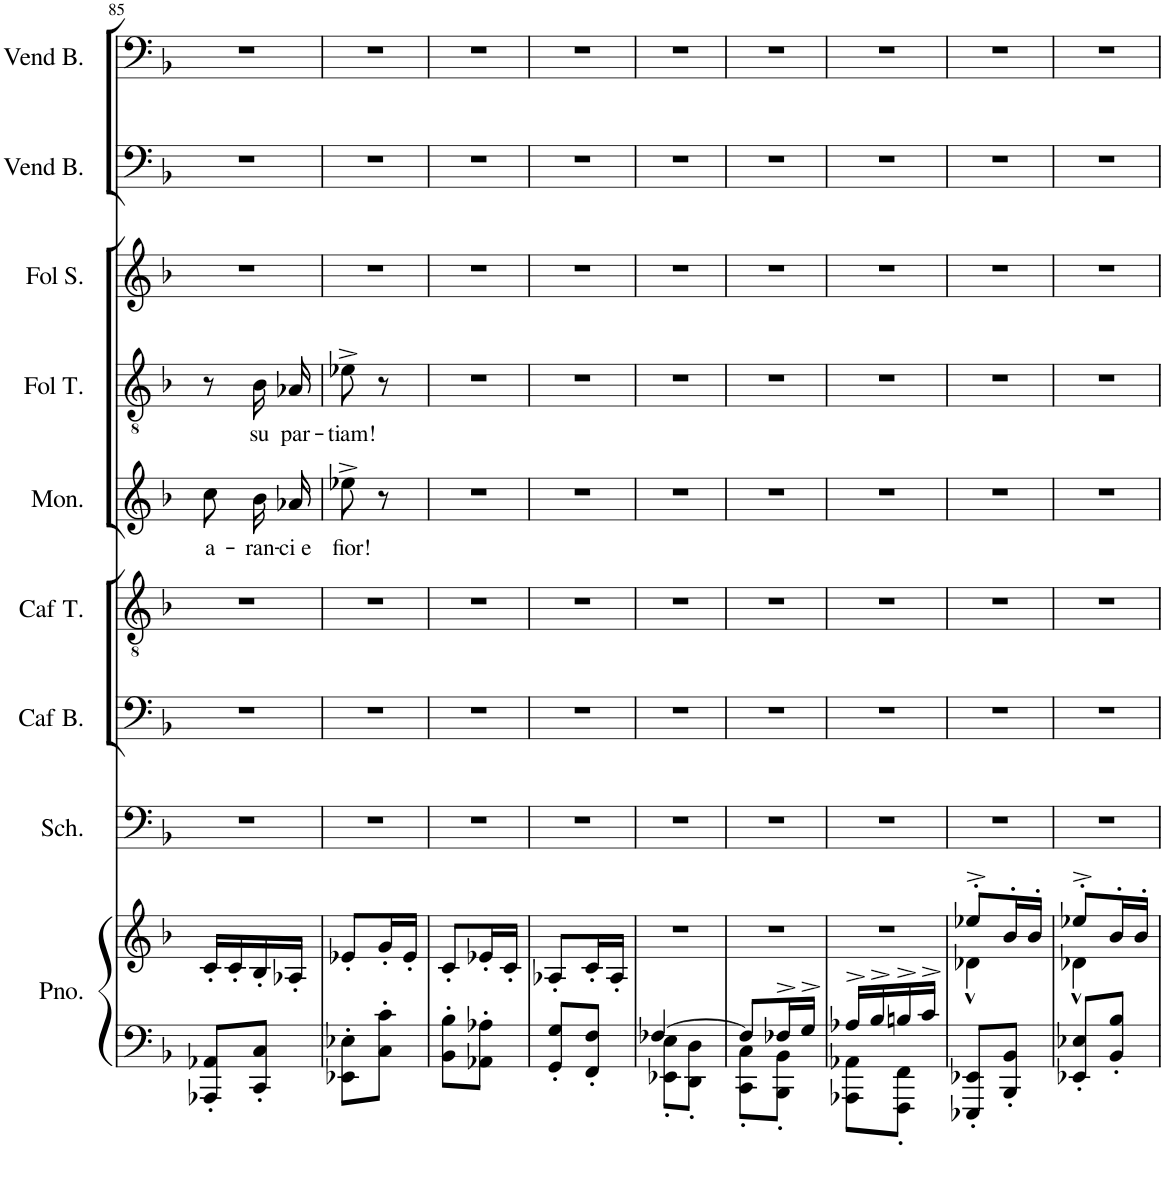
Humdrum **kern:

**kern	**kern	**kern	**kern	**kern	**kern	**text	**kern	**text	**kern	**kern	**kern
*part9	*part9	*part8	*part7	*part6	*part5	*part5	*part4	*part4	*part3	*part2	*part1
*staff10	*staff9	*staff8	*staff7	*staff6	*staff5	*staff5	*staff4	*staff4	*staff3	*staff2	*staff1
*I"Piano	*	*I"Schaunard	*I"Caffe Bass	*I"Caffè Ténor	*I"Monelli	*	*I"Folla Tenor	*	*I"Folla Soprano	*I"Venditori Bass	*I"Venditori Bass
*I'Pno.	*	*I'Sch.	*I'Caf B.	*I'Caf T.	*I'Mon.	*	*I'Fol T.	*	*I'Fol S.	*I'Vend B.	*I'Vend B.
!!LO:PB:g=z
*clefF4	*clefG2	*clefF4	*clefF4	*clefGv2	*clefG2	*	*clefGv2	*	*clefG2	*clefF4	*clefF4
*k[b-]	*k[b-]	*k[b-]	*k[b-]	*k[b-]	*k[b-]	*	*k[b-]	*	*k[b-]	*k[b-]	*k[b-]
*M2/8	*M2/8	*M2/8	*M2/8	*M2/8	*M2/8	*	*M2/8	*	*M2/8	*M2/8	*M2/8
=85	=85	=85	=85	=85	=85	=85	=85	=85	=85	=85	=85
!	!	!	!	!	!	!LO:LY:b	!	!	!	!	!
8AAA-X/' 8AA-X/'L	16c'/LL	4r	4r	4r	8cc\L	a-	8r	.	4r	4r	4r
.	16c'/	.	.	.	.	.	.	.	.	.	.
!	!	!	!	!	!	!LO:LY:b	!	!LO:LY:b	!	!	!
8CC/' 8C/'J	16B-'/	.	.	.	16b-\L	-ran-	16B-/LL	su	.	.	.
!	!	!	!	!	!	!LO:LY:b	!	!LO:LY:b	!	!	!
.	16A-X'/JJ	.	.	.	16a-X\JJ	-ci e	16A-X/JJ	par-	.	.	.
=86	=86	=86	=86	=86	=86	=86	=86	=86	=86	=86	=86
!	!	!	!	!	!	!LO:LY:b	!	!LO:LY:b	!	!	!
8EE-X\' 8E-X\'L	8e-X'/L	4r	4r	4r	8ee-X^\	fior!	8e-X^\	-tiam!	4r	4r	4r
8C\' 8c\'J	16g'/L	.	.	.	8r	.	8r	.	.	.	.
.	16e-'/JJ	.	.	.	.	.	.	.	.	.	.
=87	=87	=87	=87	=87	=87	=87	=87	=87	=87	=87	=87
8BB-\' 8B-\'L	8c'/L	4r	4r	4r	4r	.	4r	.	4r	4r	4r
8AA-X\' 8A-X\'J	16e-X'/L	.	.	.	.	.	.	.	.	.	.
.	16c'/JJ	.	.	.	.	.	.	.	.	.	.
=88	=88	=88	=88	=88	=88	=88	=88	=88	=88	=88	=88
8GG/' 8G/'L	8A-X'/L	4r	4r	4r	4r	.	4r	.	4r	4r	4r
8FF/' 8F/'J	16c'/L	.	.	.	.	.	.	.	.	.	.
.	16A-'/JJ	.	.	.	.	.	.	.	.	.	.
=89	=89	=89	=89	=89	=89	=89	=89	=89	=89	=89	=89
*^	*	*	*	*	*	*	*	*	*	*	*
[4F-X/	8EE-X\' 8E\'L	4r	4r	4r	4r	4r	.	4r	.	4r	4r	4r
.	8DD\' 8D\'J	.	.	.	.	.	.	.	.	.	.	.
=90	=90	=90	=90	=90	=90	=90	=90	=90	=90	=90	=90	=90
8F-/L]	8CC\' 8C\'L	4r	4r	4r	4r	4r	.	4r	.	4r	4r	4r
16F-X^/L	8BBB-\' 8BB-\'J	.	.	.	.	.	.	.	.	.	.	.
16G^/JJ	.	.	.	.	.	.	.	.	.	.	.	.
=91	=91	=91	=91	=91	=91	=91	=91	=91	=91	=91	=91	=91
16A-X^/LL	8AAA-X\ 8AA-X\L	4r	4r	4r	4r	4r	.	4r	.	4r	4r	4r
16B-^/	.	.	.	.	.	.	.	.	.	.	.	.
16Bn^/	8FFF\' 8FF\'J	.	.	.	.	.	.	.	.	.	.	.
16c^/JJ	.	.	.	.	.	.	.	.	.	.	.	.
*v	*v	*	*	*	*	*	*	*	*	*	*	*
=92	=92	=92	=92	=92	=92	=92	=92	=92	=92	=92	=92
*	*^	*	*	*	*	*	*	*	*	*	*
8EEE-X/' 8EE-X/'L	8ee-X'^/L	4d-X^^\	4r	4r	4r	4r	.	4r	.	4r	4r	4r
8BBB-/' 8BB-/'J	16b-'/L	.	.	.	.	.	.	.	.	.	.	.
.	16b-'/JJ	.	.	.	.	.	.	.	.	.	.	.
=93	=93	=93	=93	=93	=93	=93	=93	=93	=93	=93	=93	=93
8EE-X/' 8E-X/'L	8ee-X'^/L	4d-X^^\	4r	4r	4r	4r	.	4r	.	4r	4r	4r
8BB-/' 8B-/'J	16b-'/L	.	.	.	.	.	.	.	.	.	.	.
.	16b-'/JJ	.	.	.	.	.	.	.	.	.	.	.
*	*v	*v	*	*	*	*	*	*	*	*	*	*
=	=	=	=	=	=	=	=	=	=	=	=
*-	*-	*-	*-	*-	*-	*-	*-	*-	*-	*-	*-
